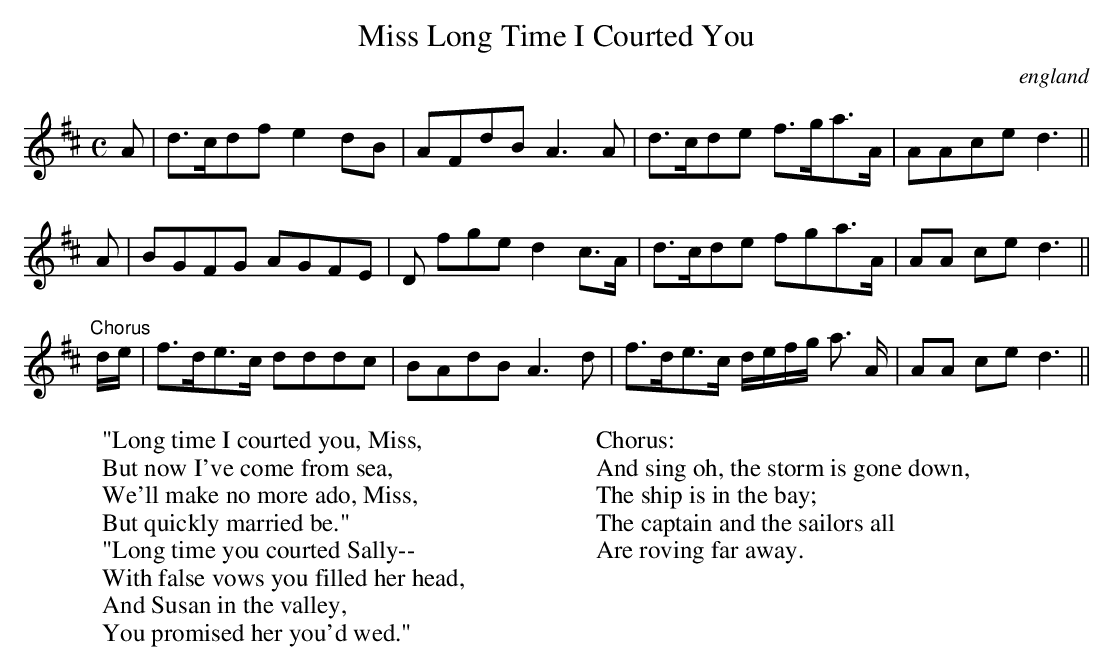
X:1
T:Long Time I Courted You, Miss
O:england
W:"Long time I courted you, Miss,
W:  But now I've come from sea,
W:We'll make no more ado, Miss,
W:  But quickly married be."
W:"Long time you courted Sally--
W:  With false vows you filled her head,
W:And Susan in the valley,
W:  You promised her you'd wed."
W:
W:            Chorus:
W:And sing oh, the storm is gone down,
W:  The ship is in the bay;
W:The captain and the sailors all
W:  Are roving far away.
L:1/8
M:C
K:D
A|d>cdf e2 dB|AFdB A3 A|d>cde f>ga>A|AAce d3||
A|BGFG AGFE|D fge d2 c>A|d>cde fga>A|AA ce d3||
"Chorus"\
d/e/|f>de>c dddc|BAdB A3 d|f>de>c d/e/f/g/ a> A|AA ce d3||
